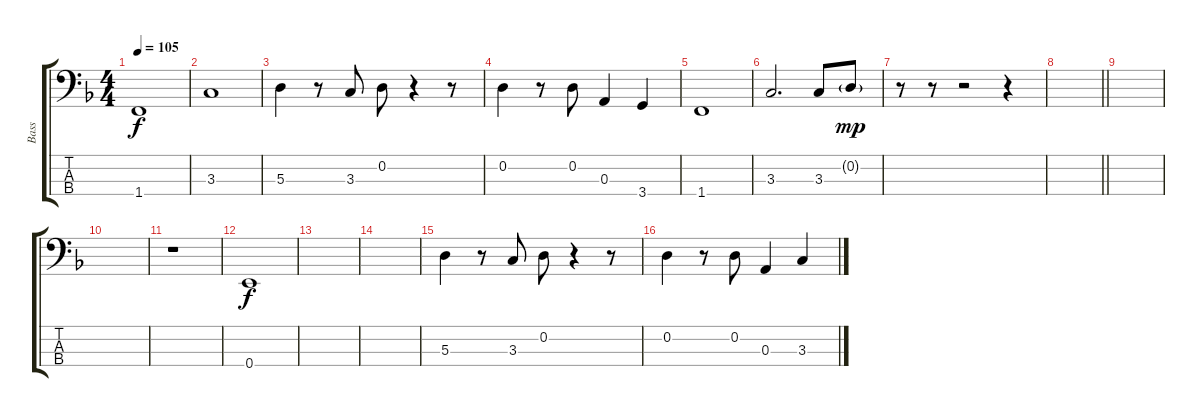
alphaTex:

\track ("Bass" "Bass") {instrument electricbassfinger}
\staff {score tabs}
\tuning (G2 D2 A1 E1) {hide}
\ts (4 4)
\tempo 105
\clef f4
\ks dminor
1.4.1{dy f} |
3.3.1 |
5.3.4 r.8 3.3.8 0.2.8 r.4 r.8 |
0.2.4 r.8 0.2.8 0.3.4 3.4.4 |
1.4.1 |
3.3.2{d} 3.3.8 0.2{g}.8{dy mp} |
r.8 r.8 r.2 r.4 |
\barLineRight lightlight
|
|
|
r.1 |
0.4.1{dy f} |
|
|
5.3.4 r.8 3.3.8 0.2.8 r.4 r.8 |
0.2.4 r.8 0.2.8 0.3.4 3.3.4
